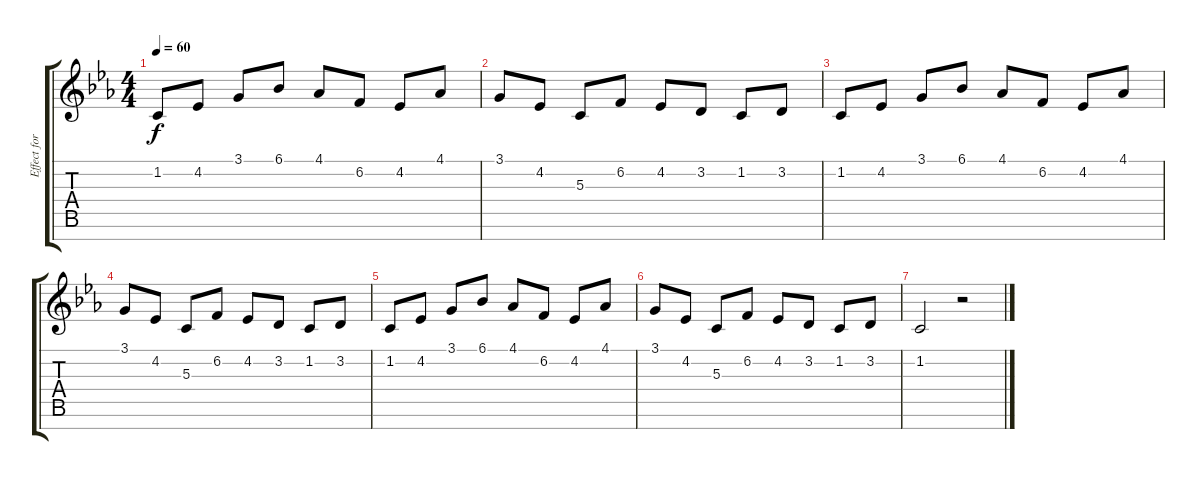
\track ("Effect for Violin" "Effect for") {instrument frenchhorn}
\staff {score tabs}
\tuning (E4 B3 G3 D3 A2 E2 B1) {hide}
\ts (4 4)
\tempo 60
\clef g2
\ks eb
1.2.8{dy f} 4.2.8 3.1.8 6.1.8 4.1.8 6.2.8 4.2.8 4.1.8 |
3.1.8 4.2.8 5.3.8 6.2.8 4.2.8 3.2.8 1.2.8 3.2.8 |
1.2.8 4.2.8 3.1.8 6.1.8 4.1.8 6.2.8 4.2.8 4.1.8 |
3.1.8 4.2.8 5.3.8 6.2.8 4.2.8 3.2.8 1.2.8 3.2.8 |
1.2.8 4.2.8 3.1.8 6.1.8 4.1.8 6.2.8 4.2.8 4.1.8 |
3.1.8 4.2.8 5.3.8 6.2.8 4.2.8 3.2.8 1.2.8 3.2.8 |
1.2.2 r.2
